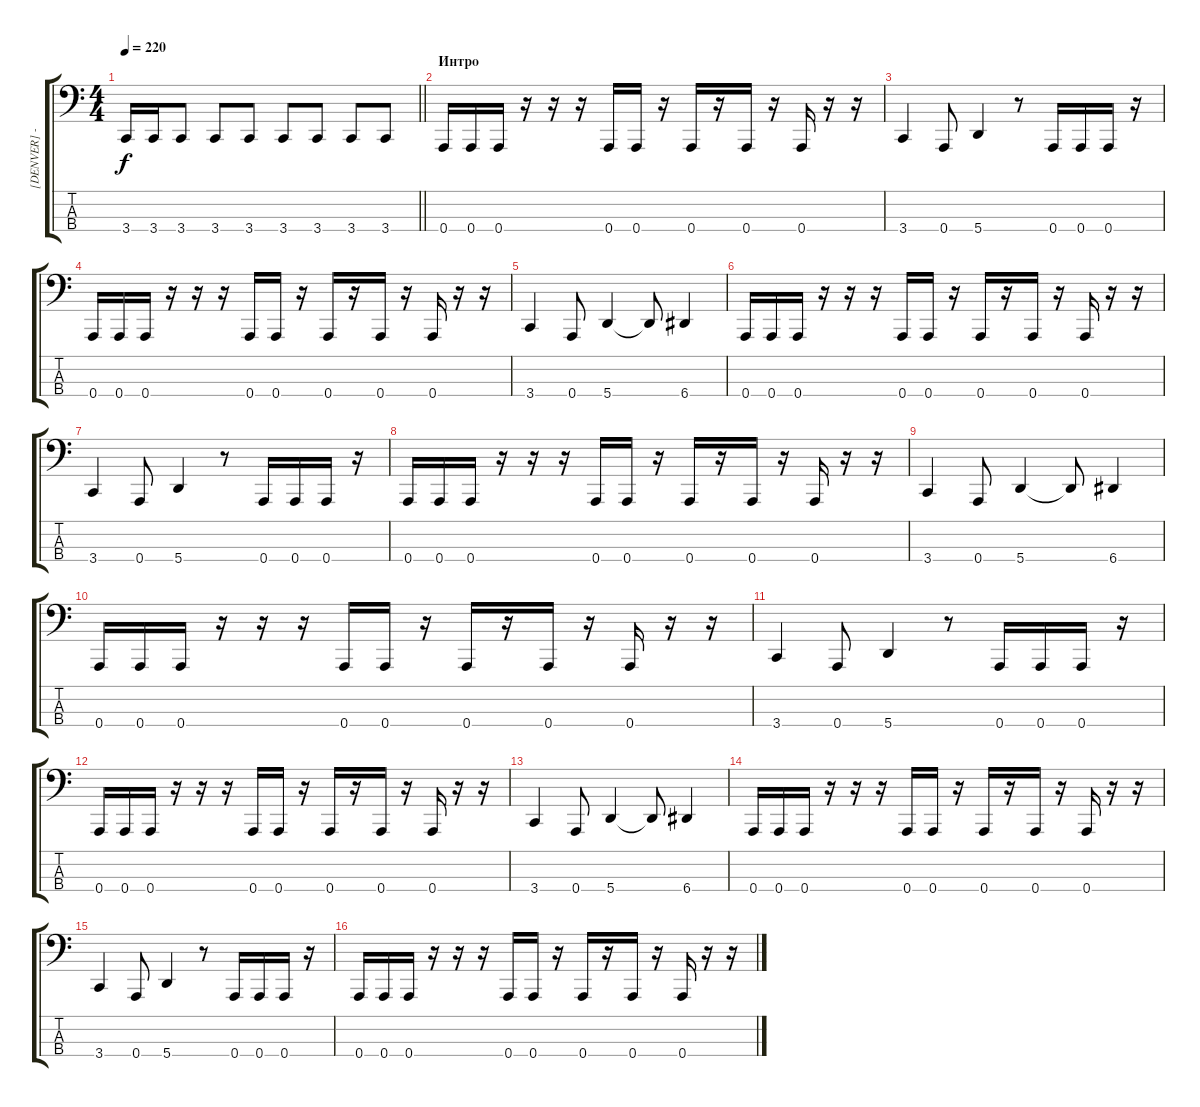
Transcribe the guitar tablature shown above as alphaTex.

\track ("[DENVER] - Bass " "[DENVER] -") {instrument electricbassfinger}
\staff {score tabs}
\tuning (D2 A1 E1 A0) {hide}
\ts (4 4)
\tempo 220
\clef f4
\barLineRight lightlight
\ks c
3.4.16{dy f} 3.4.16 3.4.8 3.4.8 3.4.8 3.4.8 3.4.8 3.4.8 3.4.8 |
\section ("" "Интро")
0.4.16 0.4.16 0.4.16 r.16 r.16 r.16 0.4.16 0.4.16 r.16 0.4.16 r.16 0.4.16 r.16 0.4.16 r.16 r.16 |
3.4.4 0.4.8 5.4.4 r.8 0.4.16 0.4.16 0.4.16 r.16 |
0.4.16 0.4.16 0.4.16 r.16 r.16 r.16 0.4.16 0.4.16 r.16 0.4.16 r.16 0.4.16 r.16 0.4.16 r.16 r.16 |
3.4.4 0.4.8 5.4.4 5.4{t}.8 6.4.4 |
0.4.16 0.4.16 0.4.16 r.16 r.16 r.16 0.4.16 0.4.16 r.16 0.4.16 r.16 0.4.16 r.16 0.4.16 r.16 r.16 |
3.4.4 0.4.8 5.4.4 r.8 0.4.16 0.4.16 0.4.16 r.16 |
0.4.16 0.4.16 0.4.16 r.16 r.16 r.16 0.4.16 0.4.16 r.16 0.4.16 r.16 0.4.16 r.16 0.4.16 r.16 r.16 |
3.4.4 0.4.8 5.4.4 5.4{t}.8 6.4.4 |
0.4.16 0.4.16 0.4.16 r.16 r.16 r.16 0.4.16 0.4.16 r.16 0.4.16 r.16 0.4.16 r.16 0.4.16 r.16 r.16 |
3.4.4 0.4.8 5.4.4 r.8 0.4.16 0.4.16 0.4.16 r.16 |
0.4.16 0.4.16 0.4.16 r.16 r.16 r.16 0.4.16 0.4.16 r.16 0.4.16 r.16 0.4.16 r.16 0.4.16 r.16 r.16 |
3.4.4 0.4.8 5.4.4 5.4{t}.8 6.4.4 |
0.4.16 0.4.16 0.4.16 r.16 r.16 r.16 0.4.16 0.4.16 r.16 0.4.16 r.16 0.4.16 r.16 0.4.16 r.16 r.16 |
3.4.4 0.4.8 5.4.4 r.8 0.4.16 0.4.16 0.4.16 r.16 |
0.4.16 0.4.16 0.4.16 r.16 r.16 r.16 0.4.16 0.4.16 r.16 0.4.16 r.16 0.4.16 r.16 0.4.16 r.16 r.16
